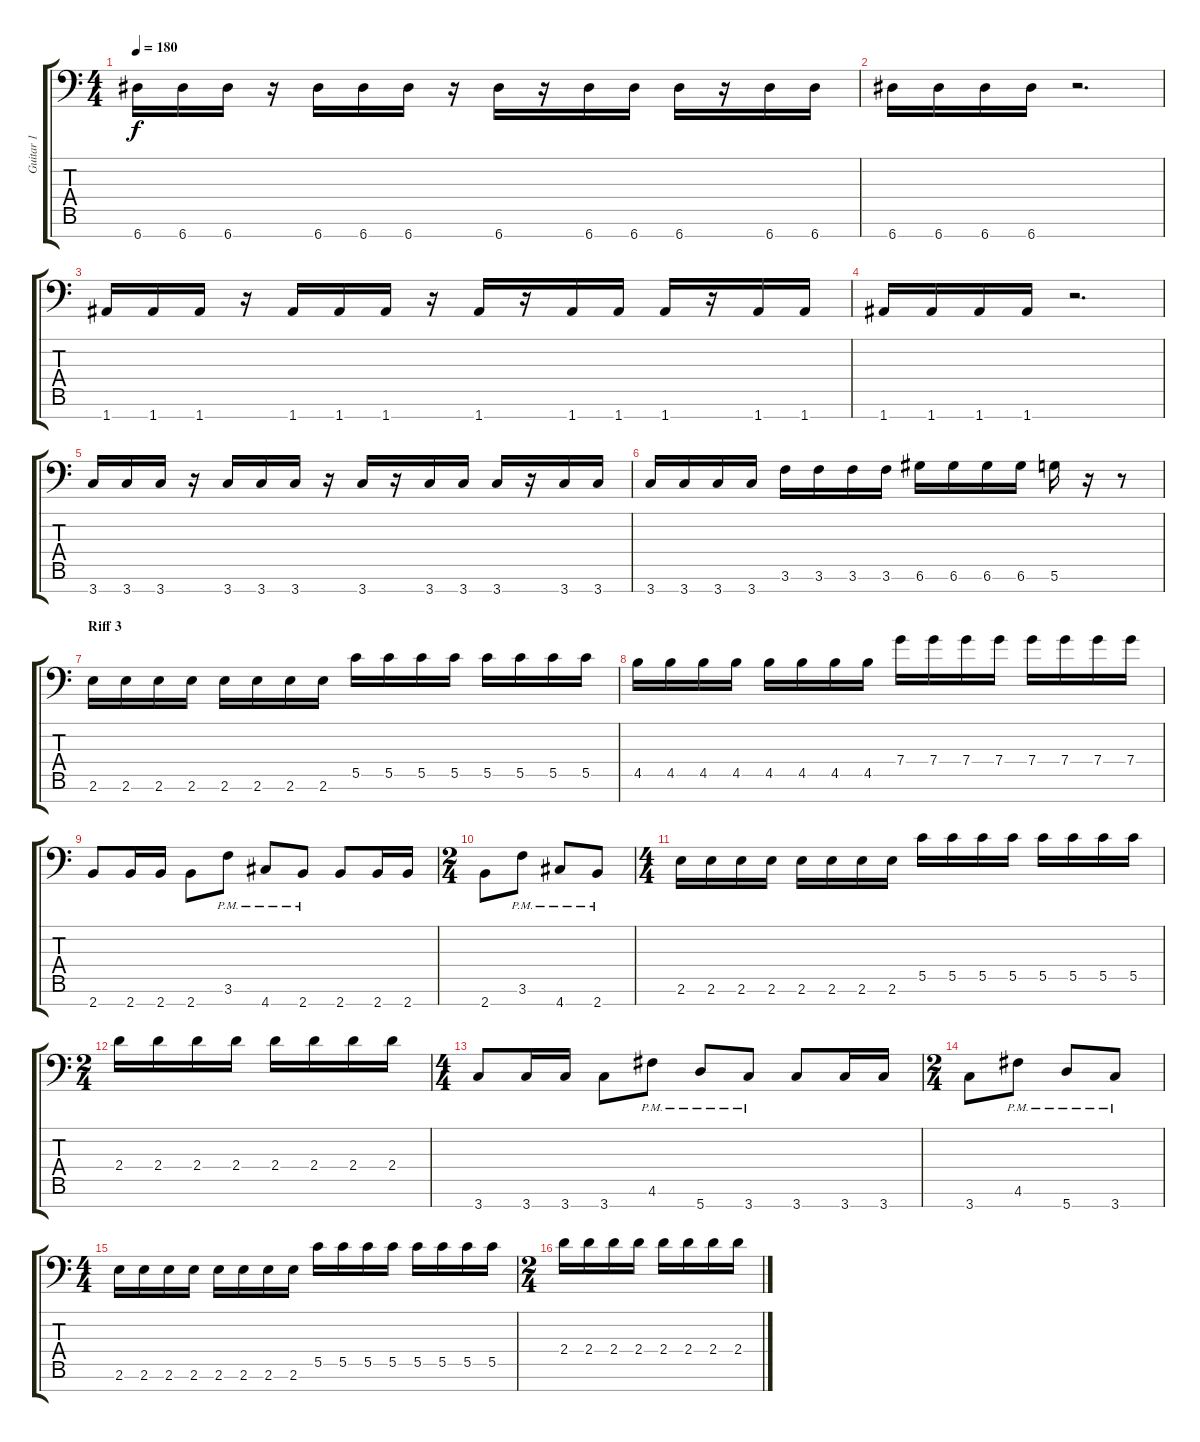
\track ("Guitar 1" "Guitar 1") {instrument distortionguitar}
\staff {score tabs}
\tuning (D4 A3 F3 C3 G2 D2 A1) {hide}
\ts (4 4)
\tempo 180
\clef f4
\ks c
6.7.16{dy f} 6.7.16 6.7.16 r.16 6.7.16 6.7.16 6.7.16 r.16 6.7.16 r.16 6.7.16 6.7.16 6.7.16 r.16 6.7.16 6.7.16 |
6.7.16 6.7.16 6.7.16 6.7.16 r.2{d} |
1.7.16 1.7.16 1.7.16 r.16 1.7.16 1.7.16 1.7.16 r.16 1.7.16 r.16 1.7.16 1.7.16 1.7.16 r.16 1.7.16 1.7.16 |
1.7.16 1.7.16 1.7.16 1.7.16 r.2{d} |
3.7.16 3.7.16 3.7.16 r.16 3.7.16 3.7.16 3.7.16 r.16 3.7.16 r.16 3.7.16 3.7.16 3.7.16 r.16 3.7.16 3.7.16 |
3.7.16 3.7.16 3.7.16 3.7.16 3.6.16 3.6.16 3.6.16 3.6.16 6.6.16 6.6.16 6.6.16 6.6.16 5.6.16 r.16 r.8 |
\section ("" "Riff 3")
2.6.16 2.6.16 2.6.16 2.6.16 2.6.16 2.6.16 2.6.16 2.6.16 5.5.16 5.5.16 5.5.16 5.5.16 5.5.16 5.5.16 5.5.16 5.5.16 |
4.5.16 4.5.16 4.5.16 4.5.16 4.5.16 4.5.16 4.5.16 4.5.16 7.4.16 7.4.16 7.4.16 7.4.16 7.4.16 7.4.16 7.4.16 7.4.16 |
2.7.8 2.7.16 2.7.16 2.7.8 3.6{pm}.8 4.7{pm}.8 2.7{pm}.8 2.7.8 2.7.16 2.7.16 |
\ts (2 4)
2.7.8 3.6{pm}.8 4.7{pm}.8 2.7{pm}.8 |
\ts (4 4)
2.6.16 2.6.16 2.6.16 2.6.16 2.6.16 2.6.16 2.6.16 2.6.16 5.5.16 5.5.16 5.5.16 5.5.16 5.5.16 5.5.16 5.5.16 5.5.16 |
\ts (2 4)
2.4.16 2.4.16 2.4.16 2.4.16 2.4.16 2.4.16 2.4.16 2.4.16 |
\ts (4 4)
3.7.8 3.7.16 3.7.16 3.7.8 4.6{pm}.8 5.7{pm}.8 3.7{pm}.8 3.7.8 3.7.16 3.7.16 |
\ts (2 4)
3.7.8 4.6{pm}.8 5.7{pm}.8 3.7{pm}.8 |
\ts (4 4)
2.6.16 2.6.16 2.6.16 2.6.16 2.6.16 2.6.16 2.6.16 2.6.16 5.5.16 5.5.16 5.5.16 5.5.16 5.5.16 5.5.16 5.5.16 5.5.16 |
\ts (2 4)
2.4.16 2.4.16 2.4.16 2.4.16 2.4.16 2.4.16 2.4.16 2.4.16
